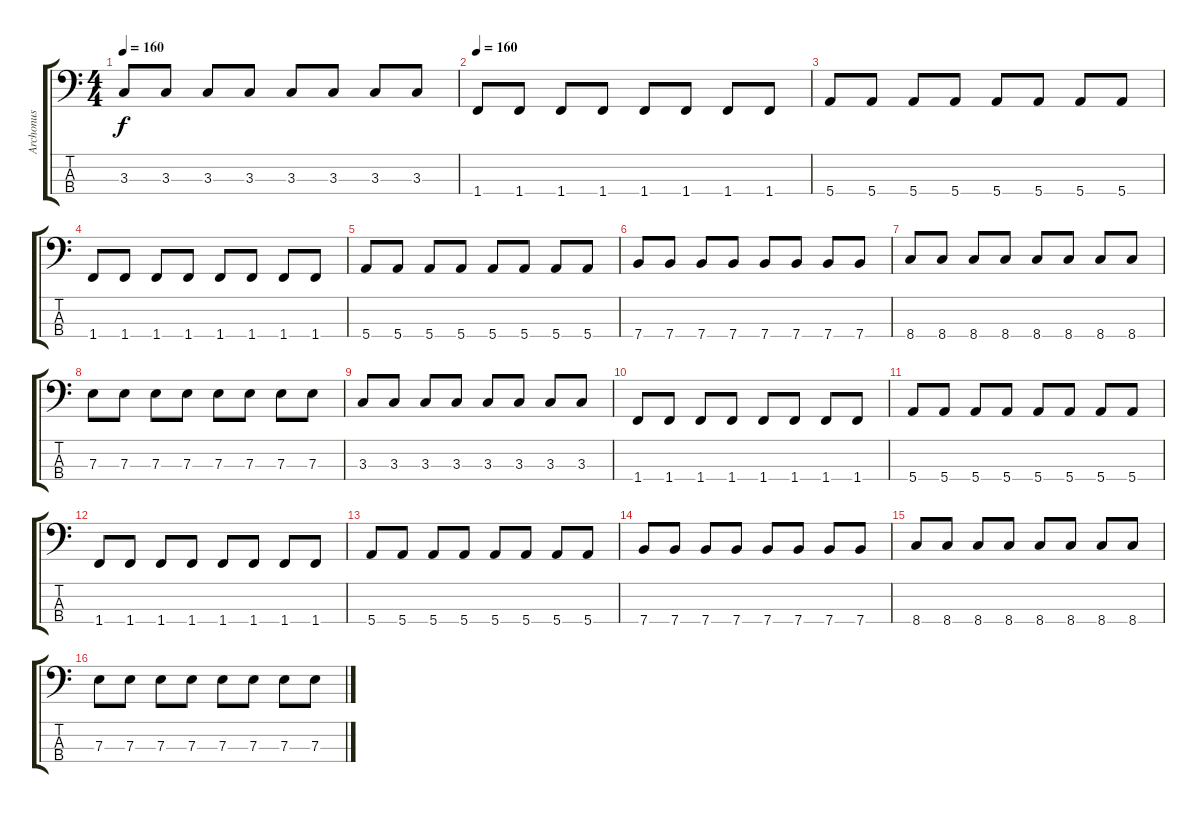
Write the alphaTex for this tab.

\track ("Archonus" "Archonus") {instrument electricbasspick}
\staff {score tabs}
\tuning (G2 D2 A1 E1) {hide}
\ts (4 4)
\tempo 160
\clef f4
\ks c
3.3.8{dy f} 3.3.8 3.3.8 3.3.8 3.3.8 3.3.8 3.3.8 3.3.8 |
\tempo 160
1.4.8 1.4.8 1.4.8 1.4.8 1.4.8 1.4.8 1.4.8 1.4.8 |
5.4.8 5.4.8 5.4.8 5.4.8 5.4.8 5.4.8 5.4.8 5.4.8 |
1.4.8 1.4.8 1.4.8 1.4.8 1.4.8 1.4.8 1.4.8 1.4.8 |
5.4.8 5.4.8 5.4.8 5.4.8 5.4.8 5.4.8 5.4.8 5.4.8 |
7.4.8 7.4.8 7.4.8 7.4.8 7.4.8 7.4.8 7.4.8 7.4.8 |
8.4.8 8.4.8 8.4.8 8.4.8 8.4.8 8.4.8 8.4.8 8.4.8 |
7.3.8 7.3.8 7.3.8 7.3.8 7.3.8 7.3.8 7.3.8 7.3.8 |
3.3.8 3.3.8 3.3.8 3.3.8 3.3.8 3.3.8 3.3.8 3.3.8 |
1.4.8 1.4.8 1.4.8 1.4.8 1.4.8 1.4.8 1.4.8 1.4.8 |
5.4.8 5.4.8 5.4.8 5.4.8 5.4.8 5.4.8 5.4.8 5.4.8 |
1.4.8 1.4.8 1.4.8 1.4.8 1.4.8 1.4.8 1.4.8 1.4.8 |
5.4.8 5.4.8 5.4.8 5.4.8 5.4.8 5.4.8 5.4.8 5.4.8 |
7.4.8 7.4.8 7.4.8 7.4.8 7.4.8 7.4.8 7.4.8 7.4.8 |
8.4.8 8.4.8 8.4.8 8.4.8 8.4.8 8.4.8 8.4.8 8.4.8 |
7.3.8 7.3.8 7.3.8 7.3.8 7.3.8 7.3.8 7.3.8 7.3.8
